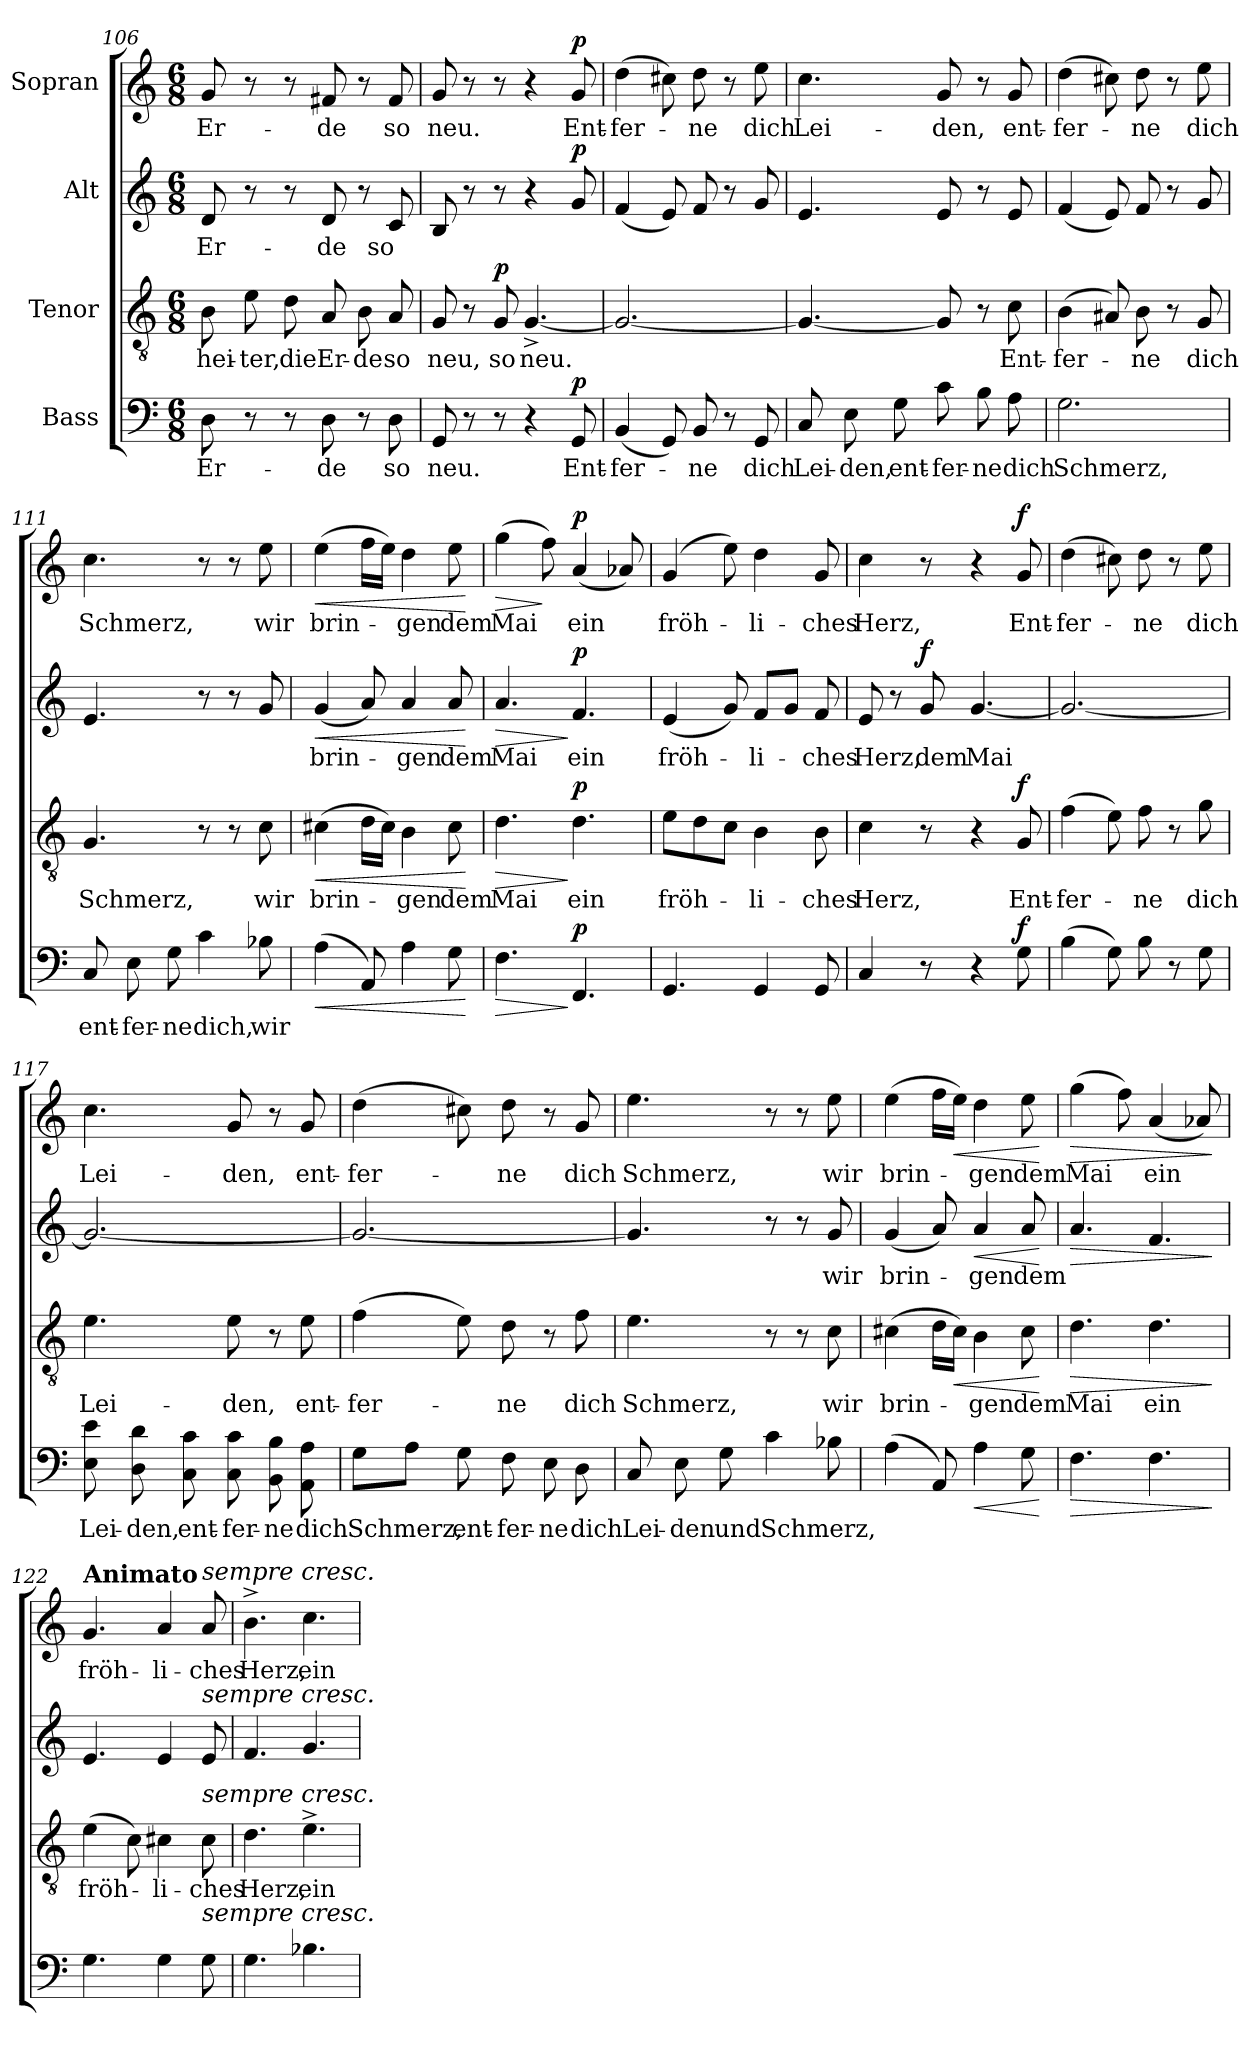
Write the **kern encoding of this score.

**kern	**text	**dynam	**kern	**text	**dynam	**kern	**text	**dynam	**kern	**text	**dynam
*part4	*part4	*part4	*part3	*part3	*part3	*part2	*part2	*part2	*part1	*part1	*part1
*staff4	*staff4	*staff4	*staff3	*staff3	*staff3	*staff2	*staff2	*staff2	*staff1	*staff1	*staff1
*I"Bass	*	*	*I"Tenor	*	*	*I"Alt	*	*	*I"Sopran	*	*
*clefF4	*	*	*clefGv2	*	*	*clefG2	*	*	*clefG2	*	*
*k[]	*	*	*k[]	*	*	*k[]	*	*	*k[]	*	*
*M6/8	*	*	*M6/8	*	*	*M6/8	*	*	*M6/8	*	*
=106	=106	=106	=106	=106	=106	=106	=106	=106	=106	=106	=106
8D\	Er-	.	8B\	hei-	.	8d/	Er-	.	8g/	Er-	.
8r	.	.	8e\	-ter,	.	8r	.	.	8r	.	.
8r	.	.	8d\	die	.	8r	.	.	8r	.	.
8D\	-de	.	8A/	Er-	.	8d/	-de	.	8f#X/	-de	.
8r	.	.	8B\	-de	.	8r	.	.	8r	.	.
8D\	so	.	8A/	so	.	8c/	so	.	8f#/	so	.
!!LO:LB:g=z
=107	=107	=107	=107	=107	=107	=107	=107	=107	=107	=107	=107
8GG/	neu.	.	8G/	neu,	.	8B/	.	.	8g/	neu.	.
8r	.	.	8r	.	.	8r	.	.	8r	.	.
!	!	!	!	!	!LO:DY:a	!	!	!	!	!	!
8r	.	.	8G/	so	p	8r	.	.	8r	.	.
4r	.	.	[4.G^/	neu.	.	4r	.	.	4r	.	.
!	!	!LO:DY:a	!	!	!	!	!	!LO:DY:a	!	!	!LO:DY:a
8GG/	Ent-	p	.	.	.	8g/	.	p	8g/	Ent-	p
=108	=108	=108	=108	=108	=108	=108	=108	=108	=108	=108	=108
(4BB/	-fer-	.	2.G/_	.	.	(4f/	.	.	(4dd\	-fer-	.
8GG/)	.	.	.	.	.	8e/)	.	.	8cc#X\)	.	.
8BB/	-ne	.	.	.	.	8f/	.	.	8dd\	-ne	.
8r	.	.	.	.	.	8r	.	.	8r	.	.
8GG/	dich	.	.	.	.	8g/	.	.	8ee\	dich	.
=109	=109	=109	=109	=109	=109	=109	=109	=109	=109	=109	=109
8C/	Lei-	.	4.G/_	.	.	4.e/	.	.	4.cc\	Lei-	.
8E\	-den,	.	.	.	.	.	.	.	.	.	.
8G\	ent-	.	.	.	.	.	.	.	.	.	.
8c\	-fer-	.	8G/]	.	.	8e/	.	.	8g/	-den,	.
8B\	-ne	.	8r	.	.	8r	.	.	8r	.	.
8A\	dich	.	8c\	Ent-	.	8e/	.	.	8g/	ent-	.
=110	=110	=110	=110	=110	=110	=110	=110	=110	=110	=110	=110
2.G\	Schmerz,	.	(4B\	-fer-	.	(4f/	.	.	(4dd\	-fer-	.
.	.	.	8A#X/)	.	.	8e/)	.	.	8cc#X\)	.	.
.	.	.	8B\	-ne	.	8f/	.	.	8dd\	-ne	.
.	.	.	8r	.	.	8r	.	.	8r	.	.
.	.	.	8G/	dich	.	8g/	.	.	8ee\	dich	.
=111	=111	=111	=111	=111	=111	=111	=111	=111	=111	=111	=111
8C/	ent-	.	4.G/	Schmerz,	.	4.e/	.	.	4.cc\	Schmerz,	.
8E\	-fer-	.	.	.	.	.	.	.	.	.	.
8G\	-ne	.	.	.	.	.	.	.	.	.	.
4c\	dich,	.	8r	.	.	8r	.	.	8r	.	.
.	.	.	8r	.	.	8r	.	.	8r	.	.
8B-X\	wir	.	8c\	wir	.	8g/	.	.	8ee\	wir	.
!!LO:LB:g=z
=112	=112	=112	=112	=112	=112	=112	=112	=112	=112	=112	=112
!	!	!LO:HP:b	!	!	!LO:HP:b	!	!	!LO:HP:b	!	!	!LO:HP:b
(4A\	.	<	(4c#X\	brin-	<	(4g/	brin-	<	(4ee\	brin-	<
8AA/)	.	.	16d\LL	.	.	8a/)	.	.	16ff\LL	.	.
.	.	.	16c#\JJ)	.	.	.	.	.	16ee\JJ)	.	.
4A\	.	.	4B\	-gen	.	4a/	-gen	.	4dd\	-gen	.
8G\	.	.	8c#\	dem	.	8a/	dem	.	8ee\	dem	.
.	.	[	.	.	[	.	.	[	.	.	[
=113	=113	=113	=113	=113	=113	=113	=113	=113	=113	=113	=113
!	!	!LO:HP:b	!	!	!LO:HP:b	!	!	!LO:HP:b	!	!	!LO:HP:b
4.F\	.	>	4.d\	Mai	>	4.a/	Mai	>	(4gg\	Mai	>
.	.	.	.	.	.	.	.	.	8ff\)	.	]
!	!	!LO:DY:n=1:a	!	!	!LO:DY:n=1:a	!	!	!LO:DY:n=1:a	!	!	!LO:DY:a
4.FF/	.	] p	4.d\	ein	] p	4.f/	ein	] p	(4a/	ein	p
.	.	.	.	.	.	.	.	.	8a-X/)	.	.
=114	=114	=114	=114	=114	=114	=114	=114	=114	=114	=114	=114
4.GG/	.	.	8e\L	fröh-	.	(>4e/	fröh-	.	(4g/	fröh-	.
.	.	.	8d\	.	.	.	.	.	.	.	.
.	.	.	8c\J	.	.	8g/)	.	.	8ee\)	.	.
4GG/	.	.	4B\	-li-	.	8f/L	-li-	.	4dd\	-li-	.
.	.	.	.	.	.	8g/J	.	.	.	.	.
8GG/	.	.	8B\	-ches	.	8f/	-ches	.	8g/	-ches	.
=115	=115	=115	=115	=115	=115	=115	=115	=115	=115	=115	=115
4C/	.	.	4c\	Herz,	.	8e/	Herz,	.	4cc\	Herz,	.
.	.	.	.	.	.	8r	.	.	.	.	.
!	!	!	!	!	!	!	!	!LO:DY:a	!	!	!
8r	.	.	8r	.	.	8g/	dem	f	8r	.	.
4r	.	.	4r	.	.	[4.g/	Mai	.	4r	.	.
!	!	!LO:DY:a	!	!	!LO:DY:a	!	!	!	!	!	!LO:DY:a
8G\	.	f	8G/	Ent-	f	.	.	.	8g/	Ent-	f
=116	=116	=116	=116	=116	=116	=116	=116	=116	=116	=116	=116
(4B\	.	.	(4f\	-fer-	.	2.g/_	.	.	(4dd\	-fer-	.
8G\)	.	.	8e\)	.	.	.	.	.	8cc#X\)	.	.
8B\	.	.	8f\	-ne	.	.	.	.	8dd\	-ne	.
8r	.	.	8r	.	.	.	.	.	8r	.	.
8G\	.	.	8g\	dich	.	.	.	.	8ee\	dich	.
!!LO:PB:g=z
=117	=117	=117	=117	=117	=117	=117	=117	=117	=117	=117	=117
8E\ 8e\	Lei-	.	4.e\	Lei-	.	2.g/_	.	.	4.cc\	Lei-	.
8D\ 8d\	-den,	.	.	.	.	.	.	.	.	.	.
8C\ 8c\	ent-	.	.	.	.	.	.	.	.	.	.
8C\ 8c\	-fer-	.	8e\	-den,	.	.	.	.	8g/	-den,	.
8BB\ 8B\	-ne	.	8r	.	.	.	.	.	8r	.	.
8AA\ 8A\	dich	.	8e\	ent-	.	.	.	.	8g/	ent-	.
=118	=118	=118	=118	=118	=118	=118	=118	=118	=118	=118	=118
8G\L	Schmerz,	.	(4f\	-fer-	.	2.g/_	.	.	(4dd\	-fer-	.
8A\J	.	.	.	.	.	.	.	.	.	.	.
8G\	ent-	.	8e\)	.	.	.	.	.	8cc#X\)	.	.
8F\	-fer-	.	8d\	-ne	.	.	.	.	8dd\	-ne	.
8E\	-ne	.	8r	.	.	.	.	.	8r	.	.
8D\	dich	.	8f\	dich	.	.	.	.	8g/	dich	.
=119	=119	=119	=119	=119	=119	=119	=119	=119	=119	=119	=119
8C/	Lei-	.	4.e\	Schmerz,	.	4.g/]	.	.	4.ee\	Schmerz,	.
8E\	-den	.	.	.	.	.	.	.	.	.	.
8G\	und	.	.	.	.	.	.	.	.	.	.
4c\	Schmerz,	.	8r	.	.	8r	.	.	8r	.	.
.	.	.	8r	.	.	8r	.	.	8r	.	.
8B-X\	.	.	8c\	wir	.	8g/	wir	.	8ee\	wir	.
=120	=120	=120	=120	=120	=120	=120	=120	=120	=120	=120	=120
(4A\	.	.	(4c#X\	brin-	.	(4g/	brin-	.	(4ee\	brin-	.
8AA/)	.	.	16d\LL	.	.	8a/)	.	.	16ff\LL	.	.
!	!	!	!	!	!LO:HP:b	!	!	!	!	!	!LO:HP:b
.	.	.	16c#\JJ)	.	<	.	.	.	16ee\JJ)	.	<
!	!	!LO:HP:b	!	!	!	!	!	!LO:HP:b	!	!	!
4A\	.	<	4B\	-gen	.	4a/	-gen	<	4dd\	-gen	.
8G\	.	.	8c#\	dem	.	8a/	dem	.	8ee\	dem	.
.	.	[	.	.	[	.	.	[	.	.	[
!!LO:LB:g=z
=121	=121	=121	=121	=121	=121	=121	=121	=121	=121	=121	=121
!	!	!LO:HP:b	!	!	!LO:HP:b	!	!	!LO:HP:b	!	!	!LO:HP:b
4.F\	.	>	4.d\	Mai	>	4.a/	.	>	(4gg\	Mai	>
.	.	.	.	.	.	.	.	.	8ff\)	.	.
4.F\	.	.	4.d\	ein	.	4.f/	.	.	(4a/	ein	.
.	.	.	.	.	.	.	.	.	8a-X/)	.	.
.	.	]	.	.	]	.	.	]	.	.	]
=122	=122	=122	=122	=122	=122	=122	=122	=122	=122	=122	=122
!	!	!	!	!	!	!	!	!	!LO:TX:a:B:t=Animato	!	!
4.G\	.	.	(4e\	fröh-	.	4.e/	.	.	4.g/	fröh-	.
.	.	.	8c\)	.	.	.	.	.	.	.	.
4G\	.	.	4c#X\	-li-	.	4e/	.	.	4a/	-li-	.
!	!	!	!	!	!	!	!	!	!LO:TX:a:i:t=sempre cresc.	!	!
!	!	!	!	!	!	!LO:TX:a:i:t=sempre cresc.	!	!	!	!	!
!	!	!	!LO:TX:a:i:t=sempre cresc.	!	!	!	!	!	!	!	!
!LO:TX:a:i:t=sempre cresc.	!	!	!	!	!	!	!	!	!	!	!
8G\	.	.	8c#\	-ches	.	8e/	.	.	8a/	-ches	.
=123	=123	=123	=123	=123	=123	=123	=123	=123	=123	=123	=123
4.G\	.	.	4.d\	Herz,	.	4.f/	.	.	4.b^\	Herz,	.
4.B-X\	.	.	4.e^\	ein	.	4.g/	.	.	4.cc\	ein	.
=	=	=	=	=	=	=	=	=	=	=	=
*-	*-	*-	*-	*-	*-	*-	*-	*-	*-	*-	*-
